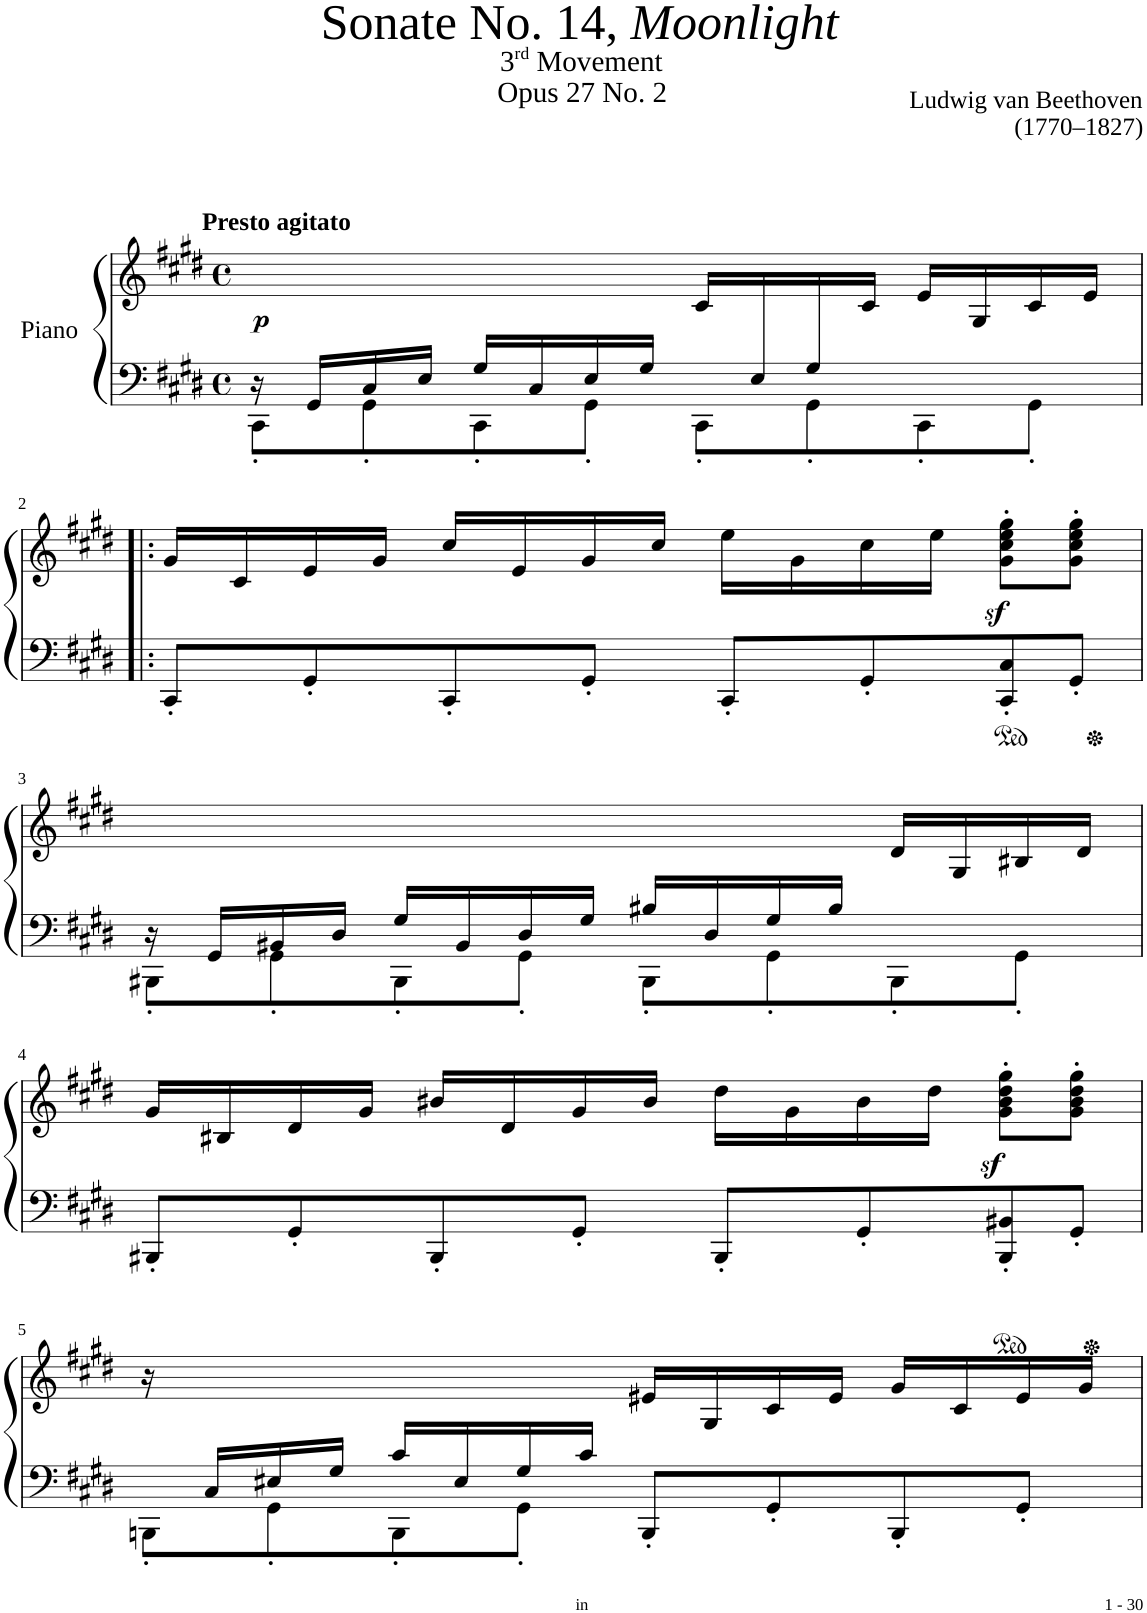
**kern	**kern	**dynam
*part1	*part1	*part1
*staff2	*staff1	*staff1/2
*I"Piano	*	*
*I'Pno	*	*
*clefF4	*clefG2	*
*k[f#c#g#d#]	*k[f#c#g#d#]	*
*M4/4	*M4/4	*
*met(c)	*met(c)	*
=1	=1	=1
*^	*	*
!	!	!LO:TX:a:B:t=Presto agitato	!
!	!	!	!LO:DY:b
16ryy	8CC#'<\L	16r	p
16GG#/LL	.	4..ryy	.
16C#/	8GG#'<\	.	.
16E/JJ	.	.	.
16G#/LL	8CC#'<\	.	.
16C#/	.	.	.
16E/	8GG#'<\J	.	.
16G#/JJ	.	.	.
16ryy	8CC#'<\L	16c#/LL	.
16E/	.	8ryy	.
16G#/	8GG#'<\	.	.
4ryy	.	16c#/JJ	.
.	8CC#'<\	16e/LL	.
.	.	16G#/	.
.	8GG#'<\J	16c#/	.
16ryy	.	16e/JJ	.
*v	*v	*	*
!!LO:LB:g=z
=2!|:	=2!|:	=2!|:
8CC#'</L	16g#/LL	.
.	16c#/	.
8GG#'</	16e/	.
.	16g#/JJ	.
8CC#'</	16cc#/LL	.
.	16e/	.
8GG#'</J	16g#/	.
.	16cc#/JJ	.
8CC#'</L	16ee\LL	.
.	16g#\	.
8GG#'</	16cc#\	.
.	16ee\JJ	.
8CC#/'< 8C#/'<	8g#\z<' 8cc#\z<' 8ee\z<' 8gg#\z<'L	.
8GG#'</J	8g#\' 8cc#\' 8ee\' 8gg#\'J	.
!!LO:LB:g=z
=3	=3	=3
*^	*	*
16ryy	8BBB#X'<\L	16r	.
16GG#/LL	.	8.ryy	.
16BB#X/	8GG#'<\	.	.
16D#/JJ	.	.	.
16G#/LL	8BBB#'<\	.	.
16BB#/	.	.	.
16D#/	8GG#'<\J	.	.
16G#/JJ	.	.	.
16B#X/LL	8BBB#'<\L	.	.
16D#/	.	.	.
16G#/	8GG#'<\	.	.
16B#/JJ	.	.	.
4ryy	8BBB#'<\	16d#/LL	.
.	.	16G#/	.
.	8GG#'<\J	16B#X/	.
.	.	16d#/JJ	.
*v	*v	*	*
!!LO:LB:g=z
=4	=4	=4
8BBB#X'</L	16g#/LL	.
.	16B#X/	.
8GG#'</	16d#/	.
.	16g#/JJ	.
8BBB#'</	16b#X/LL	.
.	16d#/	.
8GG#'</J	16g#/	.
.	16b#/JJ	.
8BBB#'</L	16dd#\LL	.
.	16g#\	.
8GG#'</	16b#\	.
.	16dd#\JJ	.
8BBB#/'< 8BB#X/'<	8g#\z<' 8b#\z<' 8dd#\z<' 8gg#\z<'L	.
8GG#'</J	8g#\' 8b#\' 8dd#\' 8gg#\'J	.
!!LO:LB:g=z
=5	=5	=5
*^	*	*
16ryy	8BBBn'<\L	16r	.
16C#/LL	.	4..ryy	.
16E#X/	8GG#'<\	.	.
16G#/JJ	.	.	.
16c#/LL	8BBB'<\	.	.
16E#/	.	.	.
16G#/	8GG#'<\J	.	.
16c#/JJ	.	.	.
2ryy	8BBB'</L	16e#X/LL	.
.	.	16G#/	.
.	8GG#'</	16c#/	.
.	.	16e#/JJ	.
.	8BBB'</	16g#/LL	.
.	.	16c#/	.
.	8GG#'</J	16e#/	.
.	.	16g#/JJ	.
*v	*v	*	*
=	=	=
*-	*-	*-
